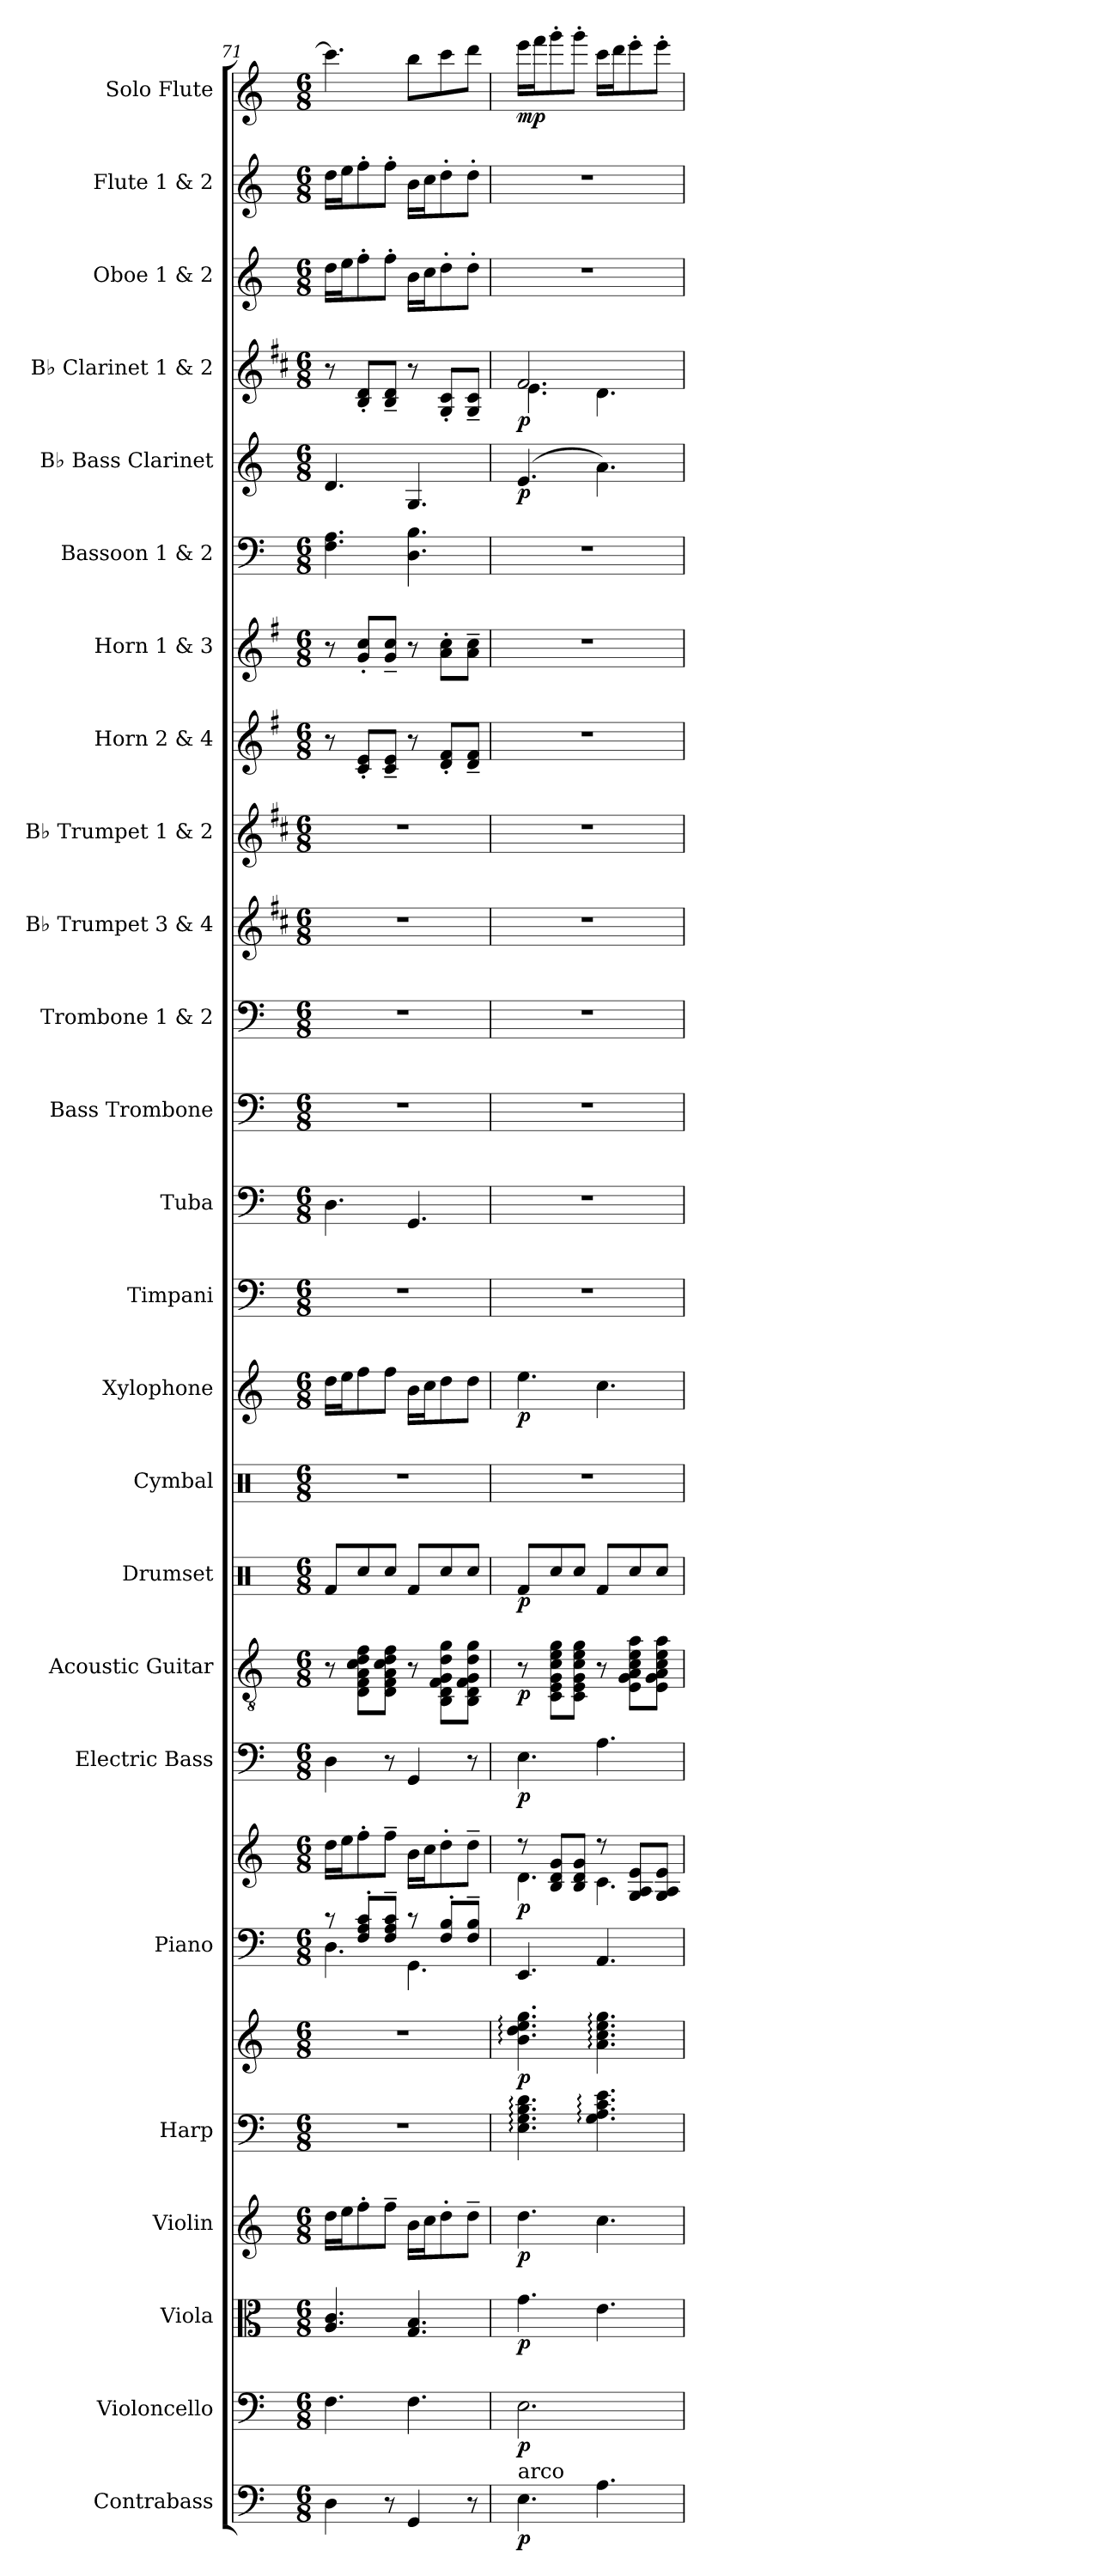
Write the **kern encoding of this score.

**kern	**dynam	**kern	**dynam	**kern	**dynam	**kern	**dynam	**kern	**kern	**dynam	**kern	**kern	**dynam	**kern	**dynam	**kern	**dynam	**kern	**dynam	**kern	**kern	**dynam	**kern	**kern	**kern	**kern	**kern	**kern	**kern	**kern	**kern	**kern	**dynam	**kern	**dynam	**kern	**kern	**kern	**dynam
*part25	*part25	*part24	*part24	*part23	*part23	*part22	*part22	*part21	*part21	*part21	*part20	*part20	*part20	*part19	*part19	*part18	*part18	*part17	*part17	*part16	*part15	*part15	*part14	*part13	*part12	*part11	*part10	*part9	*part8	*part7	*part6	*part5	*part5	*part4	*part4	*part3	*part2	*part1	*part1
*staff27	*staff27	*staff26	*staff26	*staff25	*staff25	*staff24	*staff24	*staff23	*staff22	*staff22/23	*staff21	*staff20	*staff20/21	*staff19	*staff19	*staff18	*staff18	*staff17	*staff17	*staff16	*staff15	*staff15	*staff14	*staff13	*staff12	*staff11	*staff10	*staff9	*staff8	*staff7	*staff6	*staff5	*staff5	*staff4	*staff4	*staff3	*staff2	*staff1	*staff1
*I"Contrabass	*	*I"Violoncello	*	*I"Viola	*	*I"Violin	*	*I"Harp	*	*	*I"Piano	*	*	*I"Electric Bass	*	*I"Acoustic Guitar	*	*I"Drumset	*	*I"Cymbal	*I"Xylophone	*	*I"Timpani	*I"Tuba	*I"Bass Trombone	*I"Trombone 1 &amp; 2	*I"B♭ Trumpet 3 &amp; 4	*I"B♭ Trumpet 1 &amp; 2	*I"Horn 2 &amp; 4	*I"Horn 1 &amp; 3	*I"Bassoon 1 &amp; 2	*I"B♭ Bass Clarinet	*	*I"B♭ Clarinet 1 &amp; 2	*	*I"Oboe 1 &amp; 2	*I"Flute 1 &amp; 2	*I"Solo Flute	*
*I'Cb.	*	*I'Vc.	*	*I'Vla.	*	*I'Vln.	*	*I'Hrp.	*	*	*I'Pno.	*	*	*I'El. B.	*	*I'Guit.	*	*I'D. Set	*	*I'Cym.	*I'Xyl.	*	*I'Timp.	*I'Tba.	*I'B. Tbn.	*I'Tbn. 1, 2	*I'B♭ Tpt. 3, 4	*I'B♭ Tpt. 1, 2	*I'Hn. 2, 4	*I'Hn. 1, 3	*I'Bsn. 1, 2	*I'B♭ B. Cl.	*	*I'B♭ Cl. 1, 2	*	*I'Ob. 1, 2	*I'Fl. 1, 2	*I'Solo	*
*clefF4	*	*clefF4	*	*clefC3	*	*clefG2	*	*clefF4	*clefG2	*	*clefF4	*clefG2	*	*clefF4	*	*clefGv2	*	*clefX	*	*clefX	*clefG2	*	*clefF4	*clefF4	*clefF4	*clefF4	*clefG2	*clefG2	*clefG2	*clefG2	*clefF4	*clefG2	*	*clefG2	*	*clefG2	*clefG2	*clefG2	*
*ITrd7c12	*	*	*	*	*	*	*	*	*	*	*	*	*	*ITrd7c12	*	*	*	*	*	*	*ITrd-14c-24	*	*	*	*	*	*ITrd1c2	*ITrd1c2	*ITrd4c7	*ITrd4c7	*	*ITrd8c14	*	*ITrd1c2	*	*	*	*	*
*k[]	*	*k[]	*	*k[]	*	*k[]	*	*k[]	*k[]	*	*k[]	*k[]	*	*k[]	*	*k[]	*	*k[]	*	*k[]	*k[]	*	*k[]	*k[]	*k[]	*k[]	*k[]	*k[]	*k[]	*k[]	*k[]	*k[]	*	*k[]	*	*k[]	*k[]	*k[]	*
*M6/8	*	*M6/8	*	*M6/8	*	*M6/8	*	*M6/8	*M6/8	*	*M6/8	*M6/8	*	*M6/8	*	*M6/8	*	*M6/8	*	*M6/8	*M6/8	*	*M6/8	*M6/8	*M6/8	*M6/8	*M6/8	*M6/8	*M6/8	*M6/8	*M6/8	*M6/8	*	*M6/8	*	*M6/8	*M6/8	*M6/8	*
=71	=71	=71	=71	=71	=71	=71	=71	=71	=71	=71	=71	=71	=71	=71	=71	=71	=71	=71	=71	=71	=71	=71	=71	=71	=71	=71	=71	=71	=71	=71	=71	=71	=71	=71	=71	=71	=71	=71	=71
*	*	*	*	*	*	*	*	*	*	*	*^	*	*	*	*	*	*	*	*	*	*	*	*	*	*	*	*	*	*	*	*	*	*	*	*	*	*	*	*
4DD\	.	4.F\	.	4.A/ 4.c/	.	16dd\LL	.	2.r	2.r	.	8rc	4.D\	16dd\LL	.	4DD\	.	8r	.	8Rf/L	.	2.r	16dddd\LL	.	2.r	4.D\	2.r	2.r	2.r	2.r	8r	8r	4.F\ 4.A\	4.D/	.	8r	.	16dd\LL	16dd\LL	4.ccc\]	.
.	.	.	.	.	.	16ee\J	.	.	.	.	.	.	16ee\J	.	.	.	.	.	.	.	.	16eeee\J	.	.	.	.	.	.	.	.	.	.	.	.	.	.	16ee\J	16ee\J	.	.
.	.	.	.	.	.	8ff'\	.	.	.	.	8F/' 8A/' 8c/'L	.	8ff'\	.	.	.	8D\ 8F\ 8A\ 8c\ 8d\ 8f\L	.	8Rcc/	.	.	8ffff\	.	.	.	.	.	.	.	8F/' 8A/'L	8c/' 8f/'L	.	.	.	8A/' 8c/'L	.	8ff'\	8ff'\	.	.
8r	.	.	.	.	.	8ff~\J	.	.	.	.	8F/~ 8A/~ 8c/~J	.	8ff~\J	.	8r	.	8D\ 8F\ 8A\ 8c\ 8d\ 8f\J	.	8Rcc/J	.	.	8ffff\J	.	.	.	.	.	.	.	8F/~ 8A/~J	8c/~ 8f/~J	.	.	.	8A/~ 8c/~J	.	8ff'\J	8ff'\J	.	.
4GGG/	.	4.F\	.	4.G/ 4.B/	.	16b\LL	.	.	.	.	8rc	4.GG\	16b\LL	.	4GGG/	.	8r	.	8Rf/L	.	.	16bbb\LL	.	.	4.GG/	.	.	.	.	8r	8r	4.D\ 4.B\	4.GG/	.	8r	.	16b\LL	16b\LL	8bb\L	.
.	.	.	.	.	.	16cc\J	.	.	.	.	.	.	16cc\J	.	.	.	.	.	.	.	.	16cccc\J	.	.	.	.	.	.	.	.	.	.	.	.	.	.	16cc\J	16cc\J	.	.
.	.	.	.	.	.	8dd'\	.	.	.	.	8F/' 8B/'L	.	8dd'\	.	.	.	8BB\ 8D\ 8F\ 8G\ 8d\ 8g\L	.	8Rcc/	.	.	8dddd\	.	.	.	.	.	.	.	8G/' 8B/'L	8d\' 8f\'L	.	.	.	8F/' 8B/'L	.	8dd'\	8dd'\	8ccc\	.
8r	.	.	.	.	.	8dd~\J	.	.	.	.	8F/~ 8B/~J	.	8dd~\J	.	8r	.	8BB\ 8D\ 8F\ 8G\ 8d\ 8g\J	.	8Rcc/J	.	.	8dddd\J	.	.	.	.	.	.	.	8G/~ 8B/~J	8d\~ 8f\~J	.	.	.	8F/~ 8B/~J	.	8dd'\J	8dd'\J	8ddd\J	.
*	*	*	*	*	*	*	*	*	*	*	*v	*v	*	*	*	*	*	*	*	*	*	*	*	*	*	*	*	*	*	*	*	*	*	*	*	*	*	*	*	*
=72	=72	=72	=72	=72	=72	=72	=72	=72	=72	=72	=72	=72	=72	=72	=72	=72	=72	=72	=72	=72	=72	=72	=72	=72	=72	=72	=72	=72	=72	=72	=72	=72	=72	=72	=72	=72	=72	=72	=72
*	*	*	*	*	*	*	*	*	*	*	*	*^	*	*	*	*	*	*	*	*	*	*	*	*	*	*	*	*	*	*	*	*	*	*^	*	*	*	*	*
!LO:TX:a:t=arco	!	!	!	!	!	!	!	!	!	!	!	!	!	!	!	!	!	!	!	!	!	!	!	!	!	!	!	!	!	!	!	!	!	!	!	!	!	!	!	!	!
!	!LO:DY:b	!	!LO:DY:b	!	!LO:DY:b	!	!LO:DY:b	!	!	!LO:DY:b	!	!	!	!LO:DY:b	!	!LO:DY:b	!	!LO:DY:b	!	!LO:DY:b	!	!	!LO:DY:b	!	!	!	!	!	!	!	!	!	!	!LO:DY:b	!	!	!LO:DY:b	!	!	!	!LO:DY:b
4.EE\	p	2.E\	p	4.g\	p	4.dd\	p	4.E\: 4.G\: 4.B\: 4.d\:	4.b\: 4.dd\: 4.ee\: 4.gg\:	p	4.EE/	8r	4.d\	p	4.EE\	p	8r	p	8Rf/L	p	2.r	4.eeee\	p	2.r	2.r	2.r	2.r	2.r	2.r	2.r	2.r	2.r	(>4.E/	p	2.e/	4.d\	p	2.r	2.r	16eee\LL	mp
.	.	.	.	.	.	.	.	.	.	.	.	.	.	.	.	.	.	.	.	.	.	.	.	.	.	.	.	.	.	.	.	.	.	.	.	.	.	.	.	16fff\J	.
.	.	.	.	.	.	.	.	.	.	.	.	8B/ 8d/ 8g/L	.	.	.	.	8C\ 8E\ 8G\ 8c\ 8e\ 8g\L	.	8Rcc/	.	.	.	.	.	.	.	.	.	.	.	.	.	.	.	.	.	.	.	.	8ggg'\	.
.	.	.	.	.	.	.	.	.	.	.	.	8B/ 8d/ 8g/J	.	.	.	.	8C\ 8E\ 8G\ 8c\ 8e\ 8g\J	.	8Rcc/J	.	.	.	.	.	.	.	.	.	.	.	.	.	.	.	.	.	.	.	.	8ggg'\J	.
4.AA\	.	.	.	4.e\	.	4.cc\	.	4.G\: 4.A\: 4.c\: 4.e\:	4.a\: 4.cc\: 4.ee\: 4.gg\:	.	4.AA/	8r	4.c\	.	4.AA\	.	8r	.	8Rf/L	.	.	4.cccc\	.	.	.	.	.	.	.	.	.	.	4.A\)	.	.	4.c\	.	.	.	16ccc\LL	.
.	.	.	.	.	.	.	.	.	.	.	.	.	.	.	.	.	.	.	.	.	.	.	.	.	.	.	.	.	.	.	.	.	.	.	.	.	.	.	.	16ddd\J	.
.	.	.	.	.	.	.	.	.	.	.	.	8G/ 8A/ 8e/L	.	.	.	.	8E\ 8G\ 8A\ 8c\ 8e\ 8a\L	.	8Rcc/	.	.	.	.	.	.	.	.	.	.	.	.	.	.	.	.	.	.	.	.	8eee'\	.
.	.	.	.	.	.	.	.	.	.	.	.	8G/ 8A/ 8e/J	.	.	.	.	8E\ 8G\ 8A\ 8c\ 8e\ 8a\J	.	8Rcc/J	.	.	.	.	.	.	.	.	.	.	.	.	.	.	.	.	.	.	.	.	8eee'\J	.
*	*	*	*	*	*	*	*	*	*	*	*	*v	*v	*	*	*	*	*	*	*	*	*	*	*	*	*	*	*	*	*	*	*	*	*	*v	*v	*	*	*	*	*
=	=	=	=	=	=	=	=	=	=	=	=	=	=	=	=	=	=	=	=	=	=	=	=	=	=	=	=	=	=	=	=	=	=	=	=	=	=	=	=
*-	*-	*-	*-	*-	*-	*-	*-	*-	*-	*-	*-	*-	*-	*-	*-	*-	*-	*-	*-	*-	*-	*-	*-	*-	*-	*-	*-	*-	*-	*-	*-	*-	*-	*-	*-	*-	*-	*-	*-
